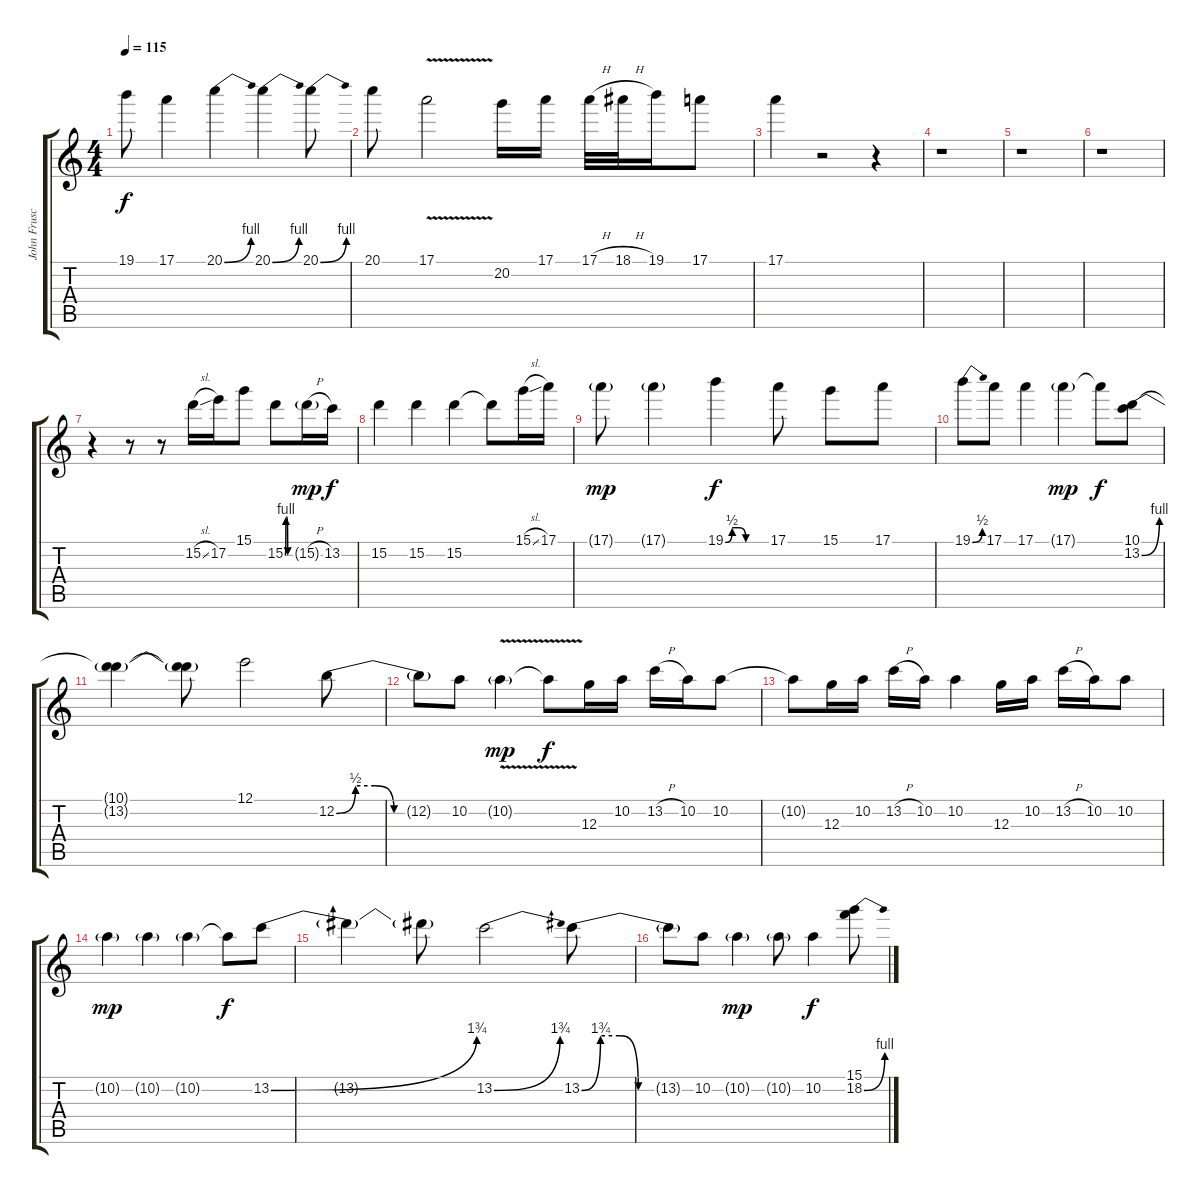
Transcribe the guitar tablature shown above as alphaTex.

\track ("John Frusciante" "John Frusc") {instrument overdrivenguitar}
\staff {score tabs}
\tuning (E4 B3 G3 D3 A2 E2) {hide}
\ts (4 4)
\tempo 115
\clef g2
\ks c
19.1{t}.8{dy f} 17.1.4 20.1{be (bend 0 0 60 4)}.4 20.1{be (bend 0 0 60 4)}.4 20.1{be (bend 0 0 60 4)}.8 |
20.1.8 17.1{v}.2 20.2.16 17.1.16 17.1{h}.32 18.1{h}.32 19.1.16 17.1.8 |
17.1.4 r.2 r.4 |
r.1 |
r.1 |
r.1 |
r.4 r.8 r.8 15.2{sl}.16{volume 16 instrument distortionguitar} 17.2.16 15.1.8 15.2{be (custom 0 0 10 4 20 4 30 0 60 0)}.8 15.2{h g}.16{dy mp} 13.2.16{dy f} |
15.2.4 15.2.4 15.2.4 15.2{t}.8 15.1{sl}.16 17.1.16 |
17.1{g}.8{dy mp} 17.1{g}.4 19.1{be (custom 0 0 10 2 20 2 30 0 60 0)}.4{dy f} 17.1.8 15.1.8 17.1.8 |
19.1{be (bend 0 0 60 2)}.8 17.1.8 17.1.4 17.1{g}.4{dy mp} 17.1{t}.8{dy f} (10.1 13.2{be (bend 0 0 60 4)}).8 |
(10.1{t} 13.2{t}).4 (10.1{t} 13.2{t}).8 12.1.2 12.2{be (custom 0 0 10 2 20 2 30 0 60 0)}.8 |
12.2{t}.8 10.2.8 10.2{v g}.4{dy mp} 10.2{t}.8{dy f} 12.3.16 10.2.16 13.2{h}.16 10.2.16 10.2.8 |
10.2{t}.8 12.3.16 10.2.16 13.2{h}.16 10.2.16 10.2.4 12.3.16 10.2.16 13.2{h}.16 10.2.16 10.2.8 |
10.2{g}.4{dy mp} 10.2{g}.4 10.2{g}.4 10.2{t}.8{dy f} 13.2{be (bend 0 0 60 7)}.8 |
13.2{t}.4 13.2{t}.8 13.2{be (bend 0 0 60 7)}.2 13.2{be (custom 0 0 10 7 20 7 30 0 60 0)}.8 |
13.2{t}.8 10.2.8 10.2{g}.4{dy mp} 10.2{g}.8 10.2.4{dy f} (15.1 18.2{be (bend 0 0 60 4)}).8
